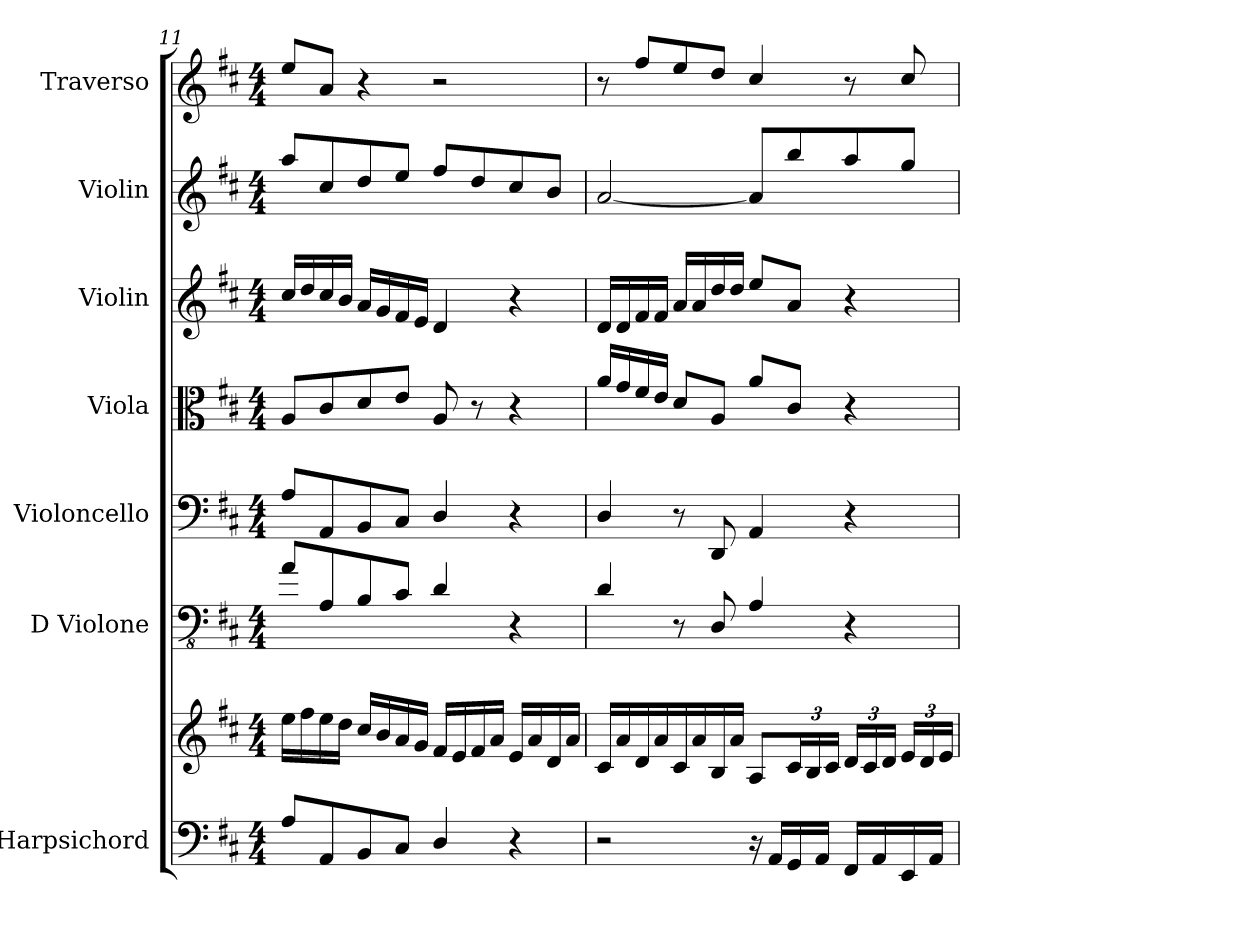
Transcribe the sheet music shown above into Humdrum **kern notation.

**kern	**kern	**kern	**kern	**kern	**kern	**kern	**kern
*part7	*part7	*part6	*part5	*part4	*part3	*part2	*part1
*staff8	*staff7	*staff6	*staff5	*staff4	*staff3	*staff2	*staff1
*I"Harpsichord	*	*I"D Violone	*I"Violoncello	*I"Viola	*I"Violin	*I"Violin	*I"Traverso
*I'Hch.	*	*I'D Vne.	*I'Vc.	*I'Vla.	*I'Vln.	*I'Vln.	*I'Trv.
!!LO:PB:g=z
*clefF4	*clefG2	*clefFv4	*clefF4	*clefC3	*clefG2	*clefG2	*clefG2
*	*	*ITrd7c12	*	*	*	*	*
*k[f#c#]	*k[f#c#]	*k[f#c#]	*k[f#c#]	*k[f#c#]	*k[f#c#]	*k[f#c#]	*k[f#c#]
*M4/4	*M4/4	*M4/4	*M4/4	*M4/4	*M4/4	*M4/4	*M4/4
=11	=11	=11	=11	=11	=11	=11	=11
8A/L	16ee\LL	8AA/L	8A/L	8A/L	16cc#/LL	8aa/L	8ee/L
.	16ff#\	.	.	.	16dd/	.	.
8AA/	16ee\	8AAA/	8AA/	8c#/	16cc#/	8cc#/	8a/J
.	16dd\JJ	.	.	.	16b/JJ	.	.
8BB/	16cc#/LL	8BBB/	8BB/	8d/	16a/LL	8dd/	4r
.	16b/	.	.	.	16g/	.	.
8C#/J	16a/	8CC#/J	8C#/J	8e/J	16f#/	8ee/J	.
.	16g/JJ	.	.	.	16e/JJ	.	.
4D/	16f#/LL	4DD/	4D/	8A/	4d/	8ff#/L	2r
.	16e/	.	.	.	.	.	.
.	16f#/	.	.	8r	.	8dd/	.
.	16a/JJ	.	.	.	.	.	.
4r	16e/LL	4r	4r	4r	4r	8cc#/	.
.	16a/	.	.	.	.	.	.
.	16d/	.	.	.	.	8b/J	.
.	16a/JJ	.	.	.	.	.	.
=12	=12	=12	=12	=12	=12	=12	=12
2r	16c#/LL	4DD/	4D/	16a/LL	16d/LL	[2a/	8r
.	16a/	.	.	16g/	16d/	.	.
.	16d/	.	.	16f#/	16f#/	.	8ff#/L
.	16a/	.	.	16e/JJ	16f#/JJ	.	.
.	16c#/	8r	8r	8d/L	16a/LL	.	8ee/
.	16a/	.	.	.	16a/	.	.
.	16B/	8DDD/	8DD/	8A/J	16dd/	.	8dd/J
.	16a/JJ	.	.	.	16dd/JJ	.	.
16r	8A/L	4AAA/	4AA/	8a/L	8ee/L	8a/L]	4cc#/
16AA/LL	.	.	.	.	.	.	.
*	*Xbrackettup	*	*	*	*	*	*
16GG/	24c#/L	.	.	8c#/J	8a/J	8bb/	.
.	24B/	.	.	.	.	.	.
16AA/JJ	.	.	.	.	.	.	.
.	24c#/JJ	.	.	.	.	.	.
16FF#/LL	24d/LL	4r	4r	4r	4r	8aa/	8r
.	24c#/	.	.	.	.	.	.
16AA/	.	.	.	.	.	.	.
.	24d/JJ	.	.	.	.	.	.
16EE/	24e/LL	.	.	.	.	8gg/J	8cc#/
.	24d/	.	.	.	.	.	.
16AA/JJ	.	.	.	.	.	.	.
.	24e/JJ	.	.	.	.	.	.
=	=	=	=	=	=	=	=
*-	*-	*-	*-	*-	*-	*-	*-
